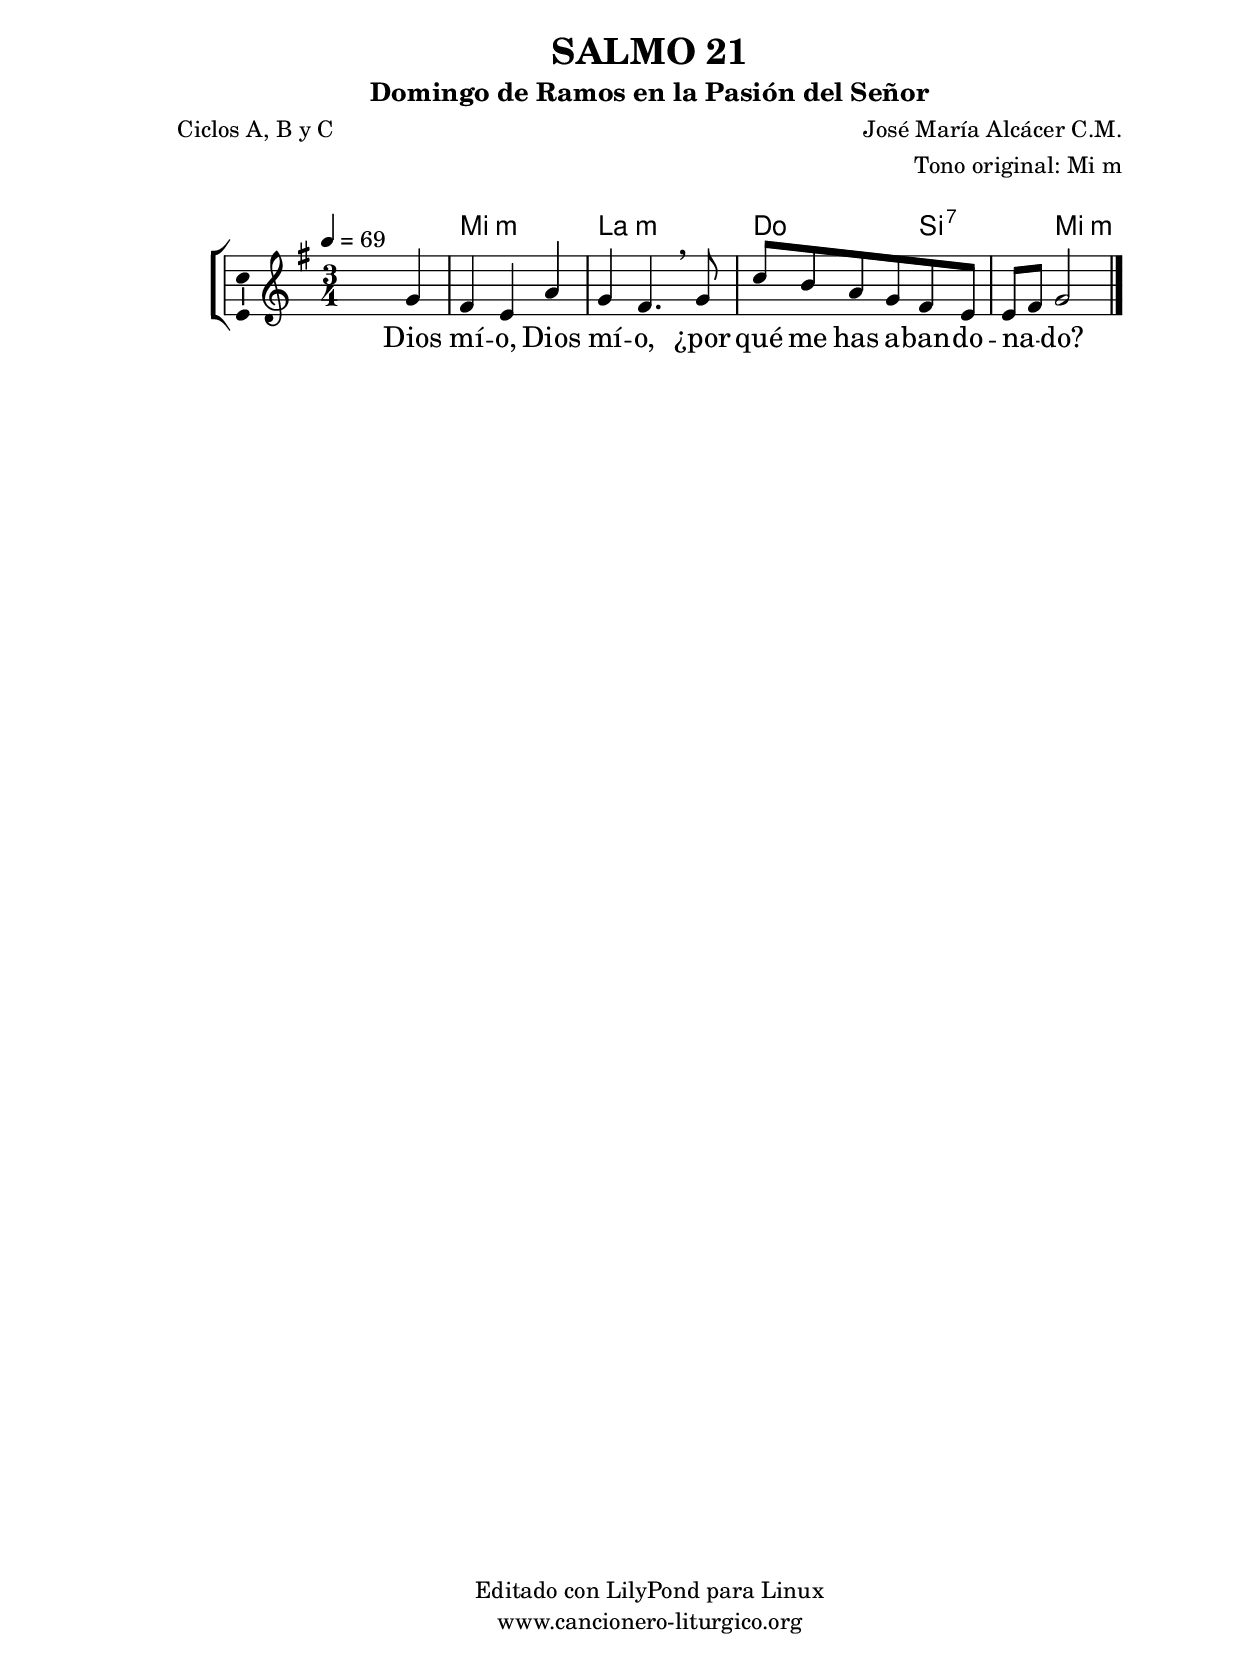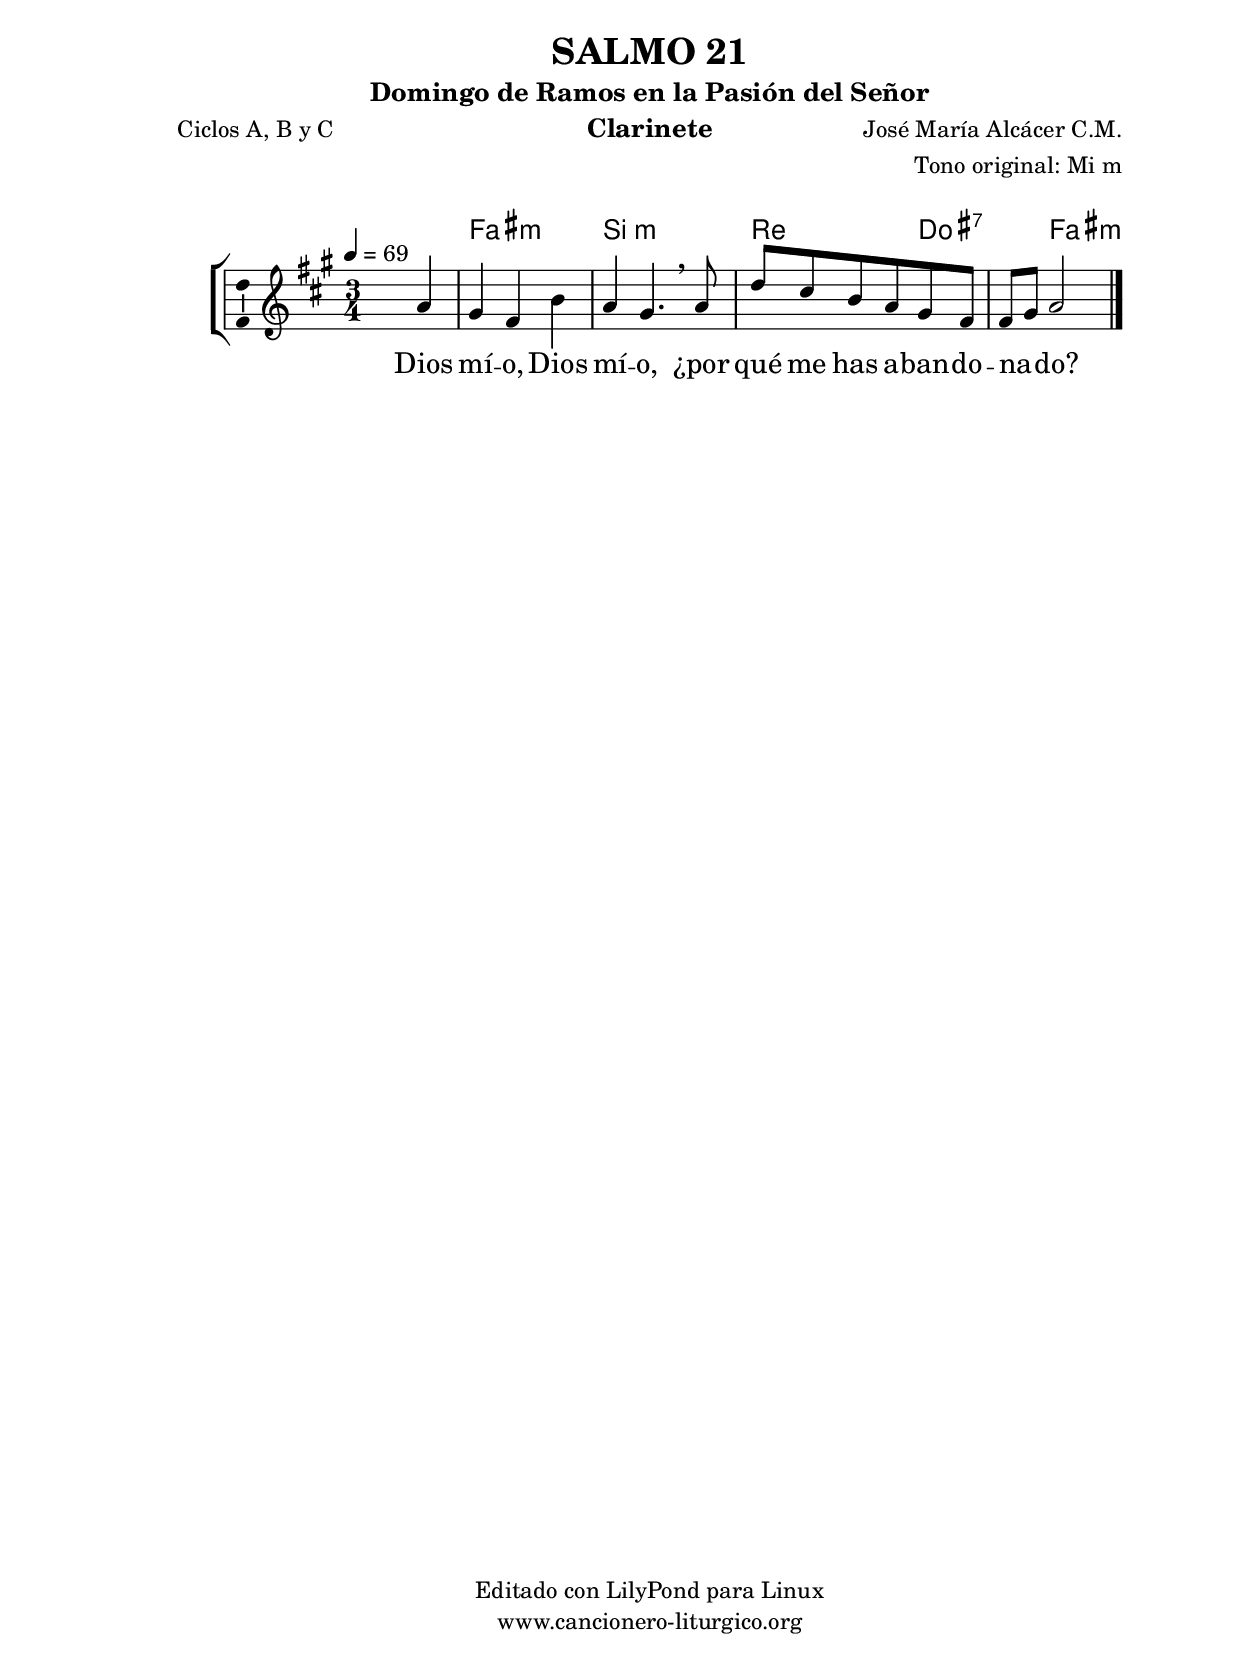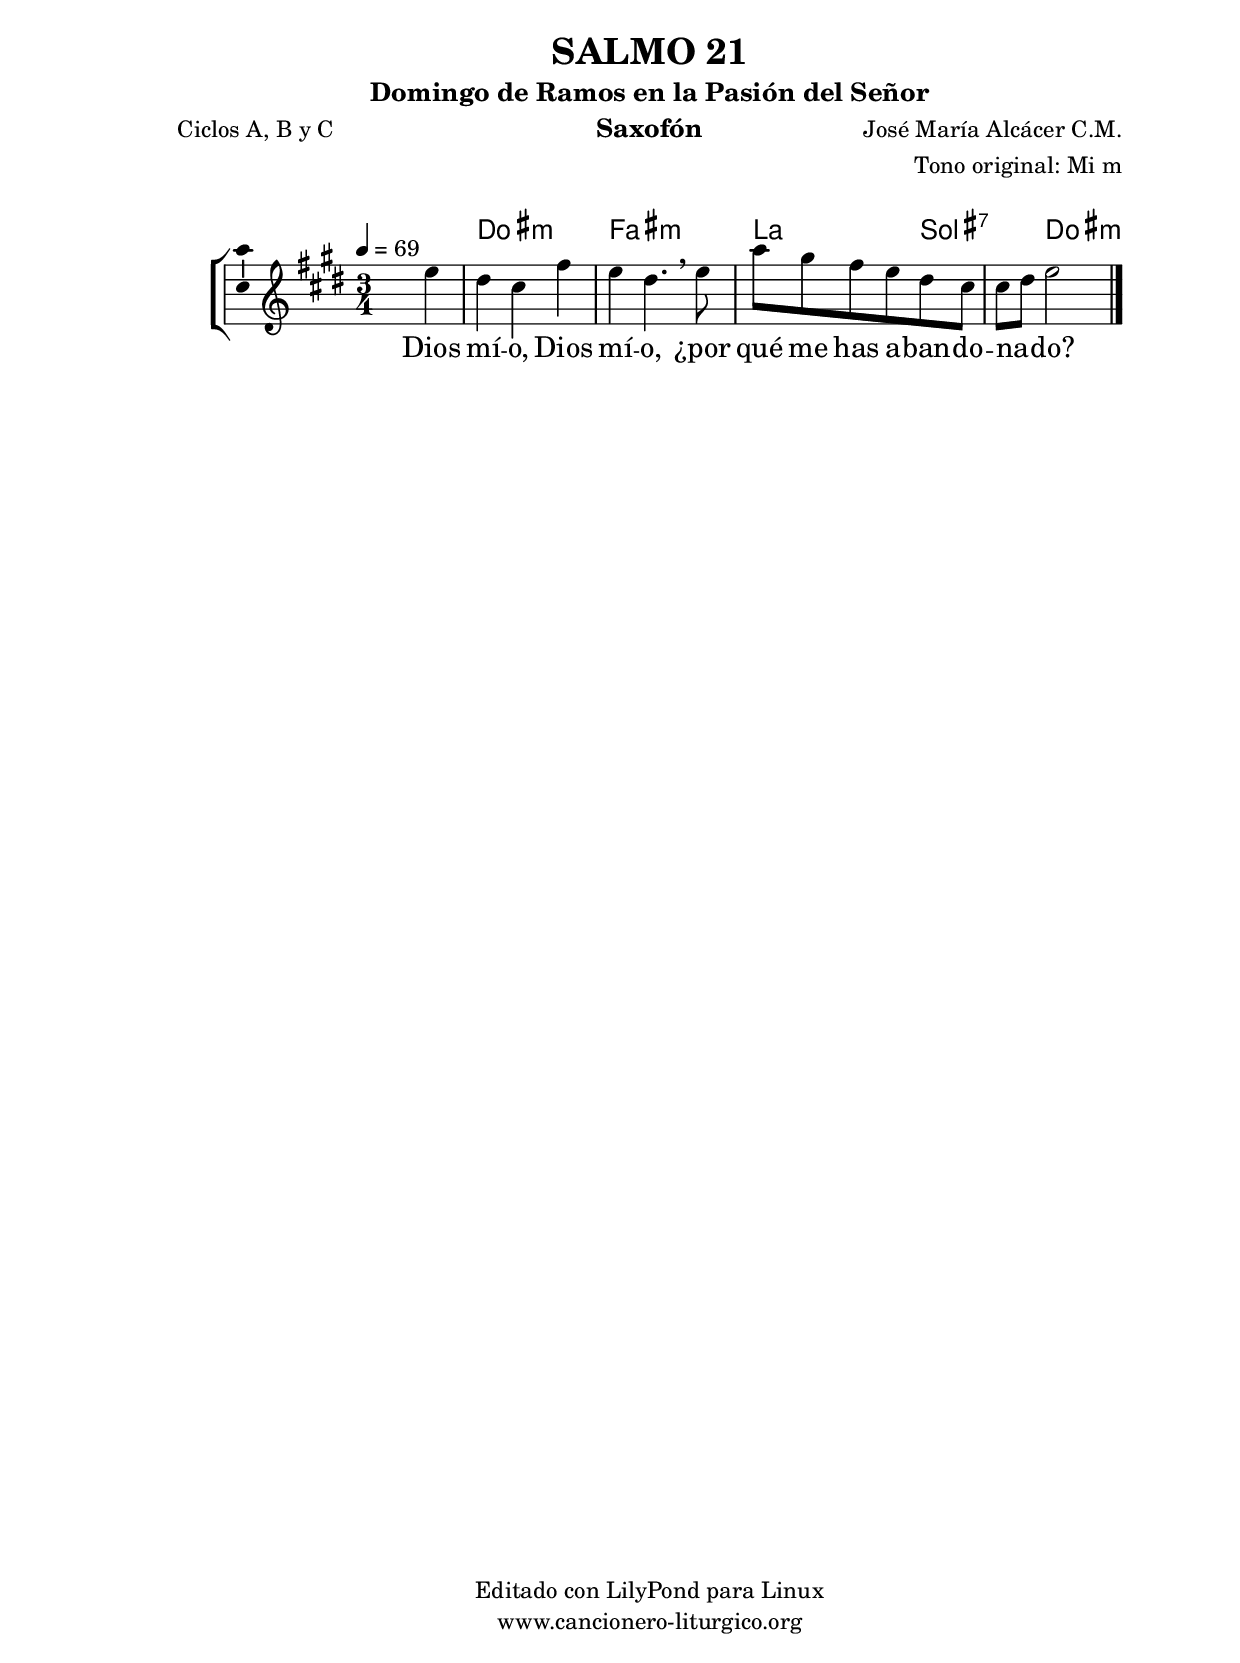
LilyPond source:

%
%para convertir .midi en .wav:
%timidity filename.midi -Ow -o finename.wav
%
%
%Para convertir de .wav a .mp3:
%lame -h -m j filename.wav
%
%
%para escuchar el midi:
%timidity nombrefichero.midi
%


%versión de lilypond para la que se ha escrito esta partitura:
\version "2.16.0"

	%Tamaño papel
	#(set-default-paper-size "a4")
	%Tamaño partitura
	#(set-global-staff-size 20)
	%No responde al pulsar sobre una nota
	#(ly:set-option 'point-and-click #f)

%parámetros del encabezamiento:
\header {
	title = "SALMO 21"
	subtitle = "Domingo de Ramos en la Pasión del Señor"
	composer = "José María Alcácer C.M."
	poet = "Ciclos A, B y C"
	meter = ""
	arranger = "Tono original: Mi m"
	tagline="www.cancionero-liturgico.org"
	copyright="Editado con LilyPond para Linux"
	tiempo = "Semana Santa"
	usos = "Salmo"
	letra = "Dios mío, Dios mío, ¿por qué me has abandonado?"
	}

%parámetros asociados al papel:
\paper  {
	oddHeaderMarkup = \markup {\fill-line { \on-the-fly #not-first-page \fromproperty #'header:title \on-the-fly #not-first-page \fromproperty #'header:composer }}
	evenHeaderMarkup = \markup {\fill-line { \fromproperty #'header:composer \fromproperty #'header:title }}
	#(set-paper-size "a4")
	print-page-number = ##f
	first-page-number = 1
	print-first-page-number = ##f
%	head-separation = 3.0 \cm
	top-margin = 2.0 \cm
	bottom-margin = 0.5\cm
%%%	bottom-margin = -1.0\cm
	left-margin = 3.0 \cm
	line-width = 16.0 \cm 
	indent = 8\mm
	interscoreline = 2.\mm
	between-system-space = 15\mm
%	para que las partituras no llenen la hoja:
	ragged-bottom = ##t
%	idem para la última hoja:
	ragged-last-bottom = ##f
%	para que las partituras llenen el ancho del papel:
	ragged-last = ##f
	after-title-space = 2.5 \cm
%page-count=1
%system-count=8

	%Flexible Vertical Spacing
%	markup-markup-spacing =
%	#'((basic-distance . 15) (minimum-distance . 15) (padding . 3))
	markup-system-spacing =
	#'((basic-distance . 15) (minimum-distance . 15) (padding . 3))
	system-system-spacing =
	#'((basic-distance . 15) (minimum-distance . 15) (padding . 3))
	score-system-spacing =
	#'((basic-distance . 15) (minimum-distance . 15) (padding . 5))
%	top-system-spacing = % header
%	#'((basic-distance . 8) (minimum-distance . 0) (padding . 3))
%	top-markup-spacing =
%	#'((basic-distance . 20) (minimum-distance . 20) (padding . 3))
	last-bottom-spacing = % footer
	#'((basic-distance . 5) (minimum-distance . 5) (padding . 3))
%	score-markup-spacing =
%	#'((basic-distance . 16) (minimum-distance . 13) (padding . 3))

	}


%parámetros que afectan a toda la partitura:
global =  {
	%clave de sol (G):
	\clef G
	%armadura:
%	\transpose c a
	\key e \minor
	\tempo 4=69
	\set Score.tempoHideNote = ##f
	}


acordes = {
	\italianChords
	\chordmode {
%	\transpose c a
{

s2.
e2.:m a:m c2 b:7 e:m

	}
	}
}

melodia = 
%\transpose c a
{
	\relative c''{
	\time 3/4

s2 g4
fis4 e a
g4 fis4. \breathe g8
c8 b a g fis e
e8 fis g2

	\bar "|."
	}
	}


texto = \lyricmode {
Dios mí -- o, Dios mí -- o, ¿por qué me has a -- ban -- do -- na -- _ do?
	}


acordesStaff = \context ChordNames = acordesStaff <<
	\set chordChanges = ##t
	\acordes
	>>


vozStaff = \context Voice = vozStaff
\with {\consists "Ambitus_engraver"}
<<
%	\set Staff.instrumentName = ""
%	\set Staff.shortInstrumentName = ""
%	\set Staff.midiInstrument = #"clarinet"
%	\set Staff.midiInstrument = #"cello"
%	\set Staff.midiInstrument = #"flute"
	\set Staff.midiInstrument = #"electric guitar (jazz)"
%	\set Staff.midiInstrument = #"english horn"
%	\set Staff.midiInstrument = #"violin"
%	\set Staff.midiInstrument = #"glockenspiel"
	\set Staff.midiMinimumVolume = #0.7
	\set Staff.midiMaximumVolume = #0.9
	\global
	\melodia
	>>


textoStaff = \context Lyrics = textoStaff <<
	\lyricsto vozStaff \texto
	>>

\book {
	\score {
		\context ChoirStaff {
			\override StaffGroup.SystemStartBracket #'collapse-height = #1
			\override Score.SystemStartBar #'collapse-height = #1
			<<
			\acordesStaff
			\vozStaff
			\textoStaff
			>>
			}
		\layout {
	    		\context {
				\Lyrics
				\override LyricText #'font-size = #2
				}
	   		 \context {
				\Score
				%fontSize = #3
				\override StaffSymbol #'staff-space = #(magstep +3)
				%\override Beam #'thickness = #0.55
				%\override SpacingSpanner #'spacing-increment = #1.0
				%\override Slur #'height-limit = #1.5
				}
			}
		}
	\score {
		\unfoldRepeats
		\context ChoirStaff {
			<<
			\acordesStaff
			\vozStaff
			>>
			}
		\midi {
	  		\context {
	  			\Score
				tempoWholesPerMinute = #(ly:make-moment 70 4)
				}
			}
		}
	}

%Partitura para clarinete
#(define output-suffix "C")
\book {
	\header{
		instrument = "Clarinete"
		}
	\score {
		\context ChoirStaff {
			\override StaffGroup.SystemStartBracket #'collapse-height = #1
			\override Score.SystemStartBar #'collapse-height = #1
\transpose c d
			<<
			\acordesStaff
			\vozStaff
			\textoStaff
			>>
			}
		\layout {
	    		\context {
				\Lyrics
				\override LyricText #'font-size = #2
				}
	   		 \context {
				\Score
				%fontSize = #3
				\override StaffSymbol #'staff-space = #(magstep +3)
				%\override Beam #'thickness = #0.55
				%\override SpacingSpanner #'spacing-increment = #1.0
				%\override Slur #'height-limit = #1.5
				}
			}
		}
	}

%Partitura para saxofón
#(define output-suffix "S")
\book {
	\header{
		instrument = "Saxofón"
		}
	\score {
		\context ChoirStaff {
			\override StaffGroup.SystemStartBracket #'collapse-height = #1
			\override Score.SystemStartBar #'collapse-height = #1
\transpose c a
			<<
			\acordesStaff
			\vozStaff
			\textoStaff
			>>
			}
		\layout {
	    		\context {
				\Lyrics
				\override LyricText #'font-size = #2
				}
	   		 \context {
				\Score
				%fontSize = #3
				\override StaffSymbol #'staff-space = #(magstep +3)
				%\override Beam #'thickness = #0.55
				%\override SpacingSpanner #'spacing-increment = #1.0
				%\override Slur #'height-limit = #1.5
				}
			}
		}
	}

